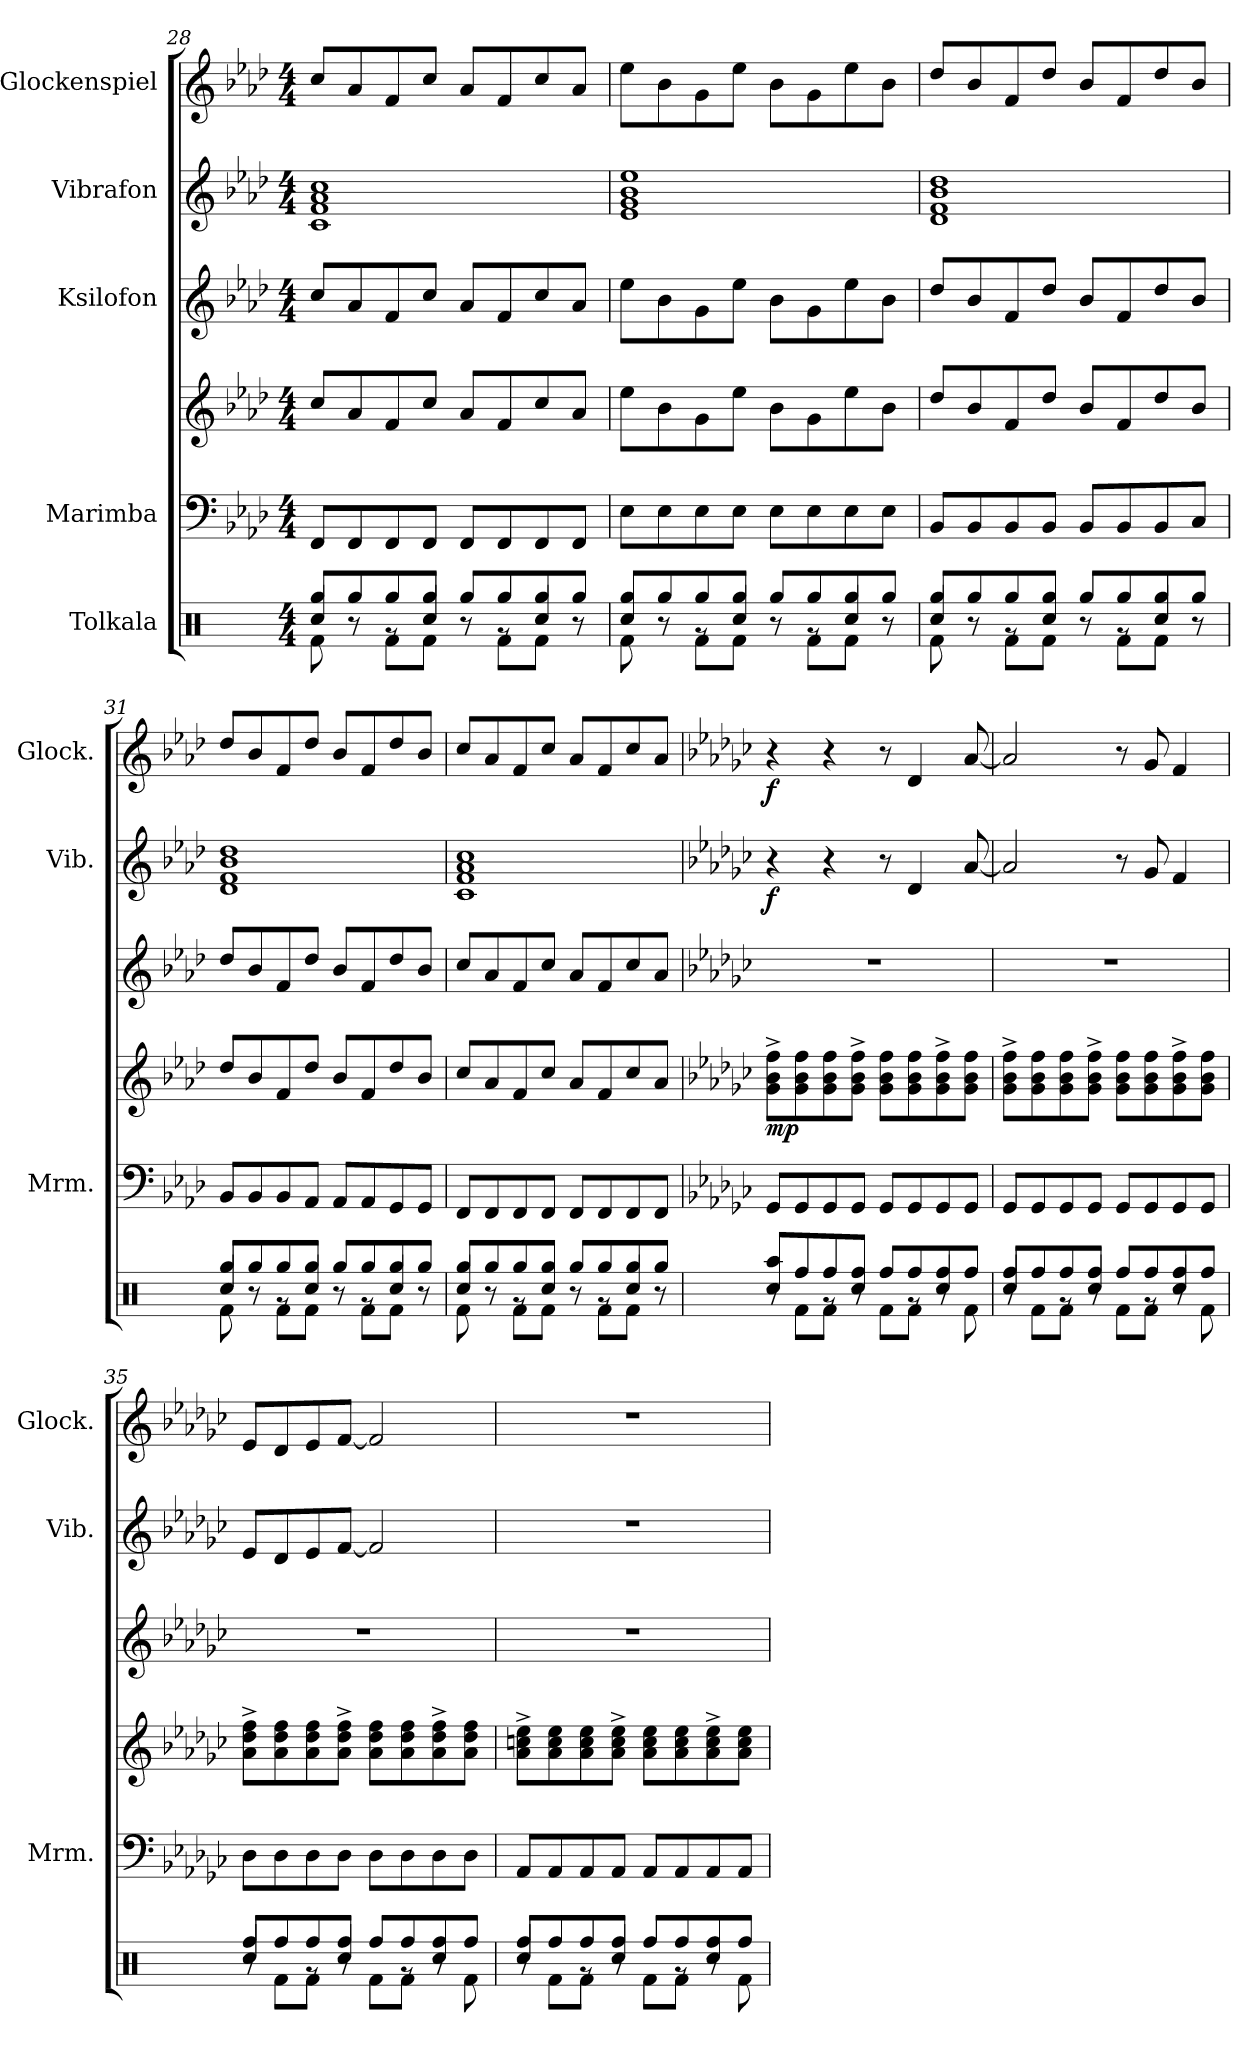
**kern	**kern	**kern	**dynam	**kern	**kern	**dynam	**kern	**dynam
*part5	*part4	*part4	*part4	*part3	*part2	*part2	*part1	*part1
*staff6	*staff5	*staff4	*staff4/5	*staff3	*staff2	*staff2	*staff1	*staff1
*I"Tolkala	*I"Marimba	*	*	*I"Ksilofon	*I"Vibrafon	*	*I"Glockenspiel	*
*	*I'Mrm.	*	*	*	*I'Vib.	*	*I'Glock.	*
!!LO:PB:g=z
*clefX	*clefF4	*clefG2	*	*clefG2	*clefG2	*	*clefG2	*
*	*	*	*	*ITrd-7c-12	*	*	*ITrd-14c-24	*
*k[]	*k[b-e-a-d-]	*k[b-e-a-d-]	*	*k[b-e-a-d-]	*k[b-e-a-d-]	*	*k[b-e-a-d-]	*
*M4/4	*M4/4	*M4/4	*	*M4/4	*M4/4	*	*M4/4	*
=28	=28	=28	=28	=28	=28	=28	=28	=28
*^	*	*	*	*	*	*	*	*
*	*^	*	*	*	*	*	*	*	*
4Rcc/	8Rf\	8Rgg/L	8FF/L	8cc/L	.	8ccc/L	1c 1f 1a- 1cc	.	8cccc/L	.
.	8r	8Rgg/	8FF/	8a-/	.	8aa-/	.	.	8aaa-/	.
8rg	8Rf\L	8Rgg/	8FF/	8f/	.	8ff/	.	.	8fff/	.
4Rcc/	8Rf\J	8Rgg/J	8FF/J	8cc/J	.	8ccc/J	.	.	8cccc/J	.
.	8r	8Rgg/L	8FF/L	8a-/L	.	8aa-/L	.	.	8aaa-/L	.
8rg	8Rf\L	8Rgg/	8FF/	8f/	.	8ff/	.	.	8fff/	.
4Rcc/	8Rf\J	8Rgg/	8FF/	8cc/	.	8ccc/	.	.	8cccc/	.
.	8r	8Rgg/J	8FF/J	8a-/J	.	8aa-/J	.	.	8aaa-/J	.
=29	=29	=29	=29	=29	=29	=29	=29	=29	=29	=29
4Rcc/	8Rf\	8Rgg/L	8E-\L	8ee-\L	.	8eee-\L	1e- 1g 1b- 1ee-	.	8eeee-\L	.
.	8r	8Rgg/	8E-\	8b-\	.	8bb-\	.	.	8bbb-\	.
8rg	8Rf\L	8Rgg/	8E-\	8g\	.	8gg\	.	.	8ggg\	.
4Rcc/	8Rf\J	8Rgg/J	8E-\J	8ee-\J	.	8eee-\J	.	.	8eeee-\J	.
.	8r	8Rgg/L	8E-\L	8b-\L	.	8bb-\L	.	.	8bbb-\L	.
8rg	8Rf\L	8Rgg/	8E-\	8g\	.	8gg\	.	.	8ggg\	.
4Rcc/	8Rf\J	8Rgg/	8E-\	8ee-\	.	8eee-\	.	.	8eeee-\	.
.	8r	8Rgg/J	8E-\J	8b-\J	.	8bb-\J	.	.	8bbb-\J	.
=30	=30	=30	=30	=30	=30	=30	=30	=30	=30	=30
4Rcc/	8Rf\	8Rgg/L	8BB-/L	8dd-/L	.	8ddd-/L	1d- 1f 1b- 1dd-	.	8dddd-/L	.
.	8r	8Rgg/	8BB-/	8b-/	.	8bb-/	.	.	8bbb-/	.
8rg	8Rf\L	8Rgg/	8BB-/	8f/	.	8ff/	.	.	8fff/	.
4Rcc/	8Rf\J	8Rgg/J	8BB-/J	8dd-/J	.	8ddd-/J	.	.	8dddd-/J	.
.	8r	8Rgg/L	8BB-/L	8b-/L	.	8bb-/L	.	.	8bbb-/L	.
8rg	8Rf\L	8Rgg/	8BB-/	8f/	.	8ff/	.	.	8fff/	.
4Rcc/	8Rf\J	8Rgg/	8BB-/	8dd-/	.	8ddd-/	.	.	8dddd-/	.
.	8r	8Rgg/J	8C/J	8b-/J	.	8bb-/J	.	.	8bbb-/J	.
=31	=31	=31	=31	=31	=31	=31	=31	=31	=31	=31
4Rcc/	8Rf\	8Rgg/L	8BB-/L	8dd-/L	.	8ddd-/L	1d- 1f 1b- 1dd-	.	8dddd-/L	.
.	8r	8Rgg/	8BB-/	8b-/	.	8bb-/	.	.	8bbb-/	.
8rg	8Rf\L	8Rgg/	8BB-/	8f/	.	8ff/	.	.	8fff/	.
4Rcc/	8Rf\J	8Rgg/J	8AA-/J	8dd-/J	.	8ddd-/J	.	.	8dddd-/J	.
.	8r	8Rgg/L	8AA-/L	8b-/L	.	8bb-/L	.	.	8bbb-/L	.
8rg	8Rf\L	8Rgg/	8AA-/	8f/	.	8ff/	.	.	8fff/	.
4Rcc/	8Rf\J	8Rgg/	8GG/	8dd-/	.	8ddd-/	.	.	8dddd-/	.
.	8r	8Rgg/J	8GG/J	8b-/J	.	8bb-/J	.	.	8bbb-/J	.
!!LO:LB:g=z
=32	=32	=32	=32	=32	=32	=32	=32	=32	=32	=32
4Rcc/	8Rf\	8Rgg/L	8FF/L	8cc/L	.	8ccc/L	1c 1f 1a- 1cc	.	8cccc/L	.
.	8r	8Rgg/	8FF/	8a-/	.	8aa-/	.	.	8aaa-/	.
8rg	8Rf\L	8Rgg/	8FF/	8f/	.	8ff/	.	.	8fff/	.
4Rcc/	8Rf\J	8Rgg/J	8FF/J	8cc/J	.	8ccc/J	.	.	8cccc/J	.
.	8r	8Rgg/L	8FF/L	8a-/L	.	8aa-/L	.	.	8aaa-/L	.
8rg	8Rf\L	8Rgg/	8FF/	8f/	.	8ff/	.	.	8fff/	.
4Rcc/	8Rf\J	8Rgg/	8FF/	8cc/	.	8ccc/	.	.	8cccc/	.
.	8r	8Rgg/J	8FF/J	8a-/J	.	8aa-/J	.	.	8aaa-/J	.
=33	=33	=33	=33	=33	=33	=33	=33	=33	=33	=33
*	*	*	*k[b-e-a-d-g-c-]	*k[b-e-a-d-g-c-]	*	*k[b-e-a-d-g-c-]	*k[b-e-a-d-g-c-]	*	*k[b-e-a-d-g-c-]	*
!	!	!	!	!	!LO:DY:b	!	!	!LO:DY:b	!	!LO:DY:b
4Rcc/	8r	8Raa/L	8GG-/L	8g-\^ 8b-\^ 8ff\^L	mp	1r	4r	f	4r	f
.	8Rf\L	8Rff/	8GG-/	8g-\ 8b-\ 8ff\	.	.	.	.	.	.
8rg	8Rf\J	8Rff/	8GG-/	8g-\ 8b-\ 8ff\	.	.	4r	.	4r	.
4Rcc/	8r	8Rff/J	8GG-/J	8g-\^ 8b-\^ 8ff\^J	.	.	.	.	.	.
.	8Rf\L	8Rff/L	8GG-/L	8g-\ 8b-\ 8ff\L	.	.	8r	.	8r	.
8rg	8Rf\J	8Rff/	8GG-/	8g-\ 8b-\ 8ff\	.	.	4d-/	.	4ddd-/	.
4Rcc/	8r	8Rff/	8GG-/	8g-\^ 8b-\^ 8ff\^	.	.	.	.	.	.
.	8Rf\	8Rff/J	8GG-/J	8g-\ 8b-\ 8ff\J	.	.	[8a-/	.	[8aaa-/	.
=34	=34	=34	=34	=34	=34	=34	=34	=34	=34	=34
4Rcc/	8r	8Rff/L	8GG-/L	8g-\^ 8b-\^ 8ff\^L	.	1r	2a-/]	.	2aaa-/]	.
.	8Rf\L	8Rff/	8GG-/	8g-\ 8b-\ 8ff\	.	.	.	.	.	.
8rg	8Rf\J	8Rff/	8GG-/	8g-\ 8b-\ 8ff\	.	.	.	.	.	.
4Rcc/	8r	8Rff/J	8GG-/J	8g-\^ 8b-\^ 8ff\^J	.	.	.	.	.	.
.	8Rf\L	8Rff/L	8GG-/L	8g-\ 8b-\ 8ff\L	.	.	8r	.	8r	.
8rg	8Rf\J	8Rff/	8GG-/	8g-\ 8b-\ 8ff\	.	.	8g-/	.	8ggg-/	.
4Rcc/	8r	8Rff/	8GG-/	8g-\^ 8b-\^ 8ff\^	.	.	4f/	.	4fff/	.
.	8Rf\	8Rff/J	8GG-/J	8g-\ 8b-\ 8ff\J	.	.	.	.	.	.
=35	=35	=35	=35	=35	=35	=35	=35	=35	=35	=35
4Rcc/	8r	8Rff/L	8D-\L	8a-\^ 8dd-\^ 8ff\^L	.	1r	8e-/L	.	8eee-/L	.
.	8Rf\L	8Rff/	8D-\	8a-\ 8dd-\ 8ff\	.	.	8d-/	.	8ddd-/	.
8rg	8Rf\J	8Rff/	8D-\	8a-\ 8dd-\ 8ff\	.	.	8e-/	.	8eee-/	.
4Rcc/	8r	8Rff/J	8D-\J	8a-\^ 8dd-\^ 8ff\^J	.	.	[8f/J	.	[8fff/J	.
.	8Rf\L	8Rff/L	8D-\L	8a-\ 8dd-\ 8ff\L	.	.	2f/]	.	2fff/]	.
8rg	8Rf\J	8Rff/	8D-\	8a-\ 8dd-\ 8ff\	.	.	.	.	.	.
4Rcc/	8r	8Rff/	8D-\	8a-\^ 8dd-\^ 8ff\^	.	.	.	.	.	.
.	8Rf\	8Rff/J	8D-\J	8a-\ 8dd-\ 8ff\J	.	.	.	.	.	.
!!LO:PB:g=z
=36	=36	=36	=36	=36	=36	=36	=36	=36	=36	=36
4Rcc/	8r	8Rff/L	8AA-/L	8a-\^ 8ccn\^ 8ee-\^L	.	1r	1r	.	1r	.
.	8Rf\L	8Rff/	8AA-/	8a-\ 8cc\ 8ee-\	.	.	.	.	.	.
8rg	8Rf\J	8Rff/	8AA-/	8a-\ 8cc\ 8ee-\	.	.	.	.	.	.
4Rcc/	8r	8Rff/J	8AA-/J	8a-\^ 8cc\^ 8ee-\^J	.	.	.	.	.	.
.	8Rf\L	8Rff/L	8AA-/L	8a-\ 8cc\ 8ee-\L	.	.	.	.	.	.
8rg	8Rf\J	8Rff/	8AA-/	8a-\ 8cc\ 8ee-\	.	.	.	.	.	.
4Rcc/	8r	8Rff/	8AA-/	8a-\^ 8cc\^ 8ee-\^	.	.	.	.	.	.
.	8Rf\	8Rff/J	8AA-/J	8a-\ 8cc\ 8ee-\J	.	.	.	.	.	.
*v	*v	*v	*	*	*	*	*	*	*	*
=	=	=	=	=	=	=	=	=
*-	*-	*-	*-	*-	*-	*-	*-	*-
